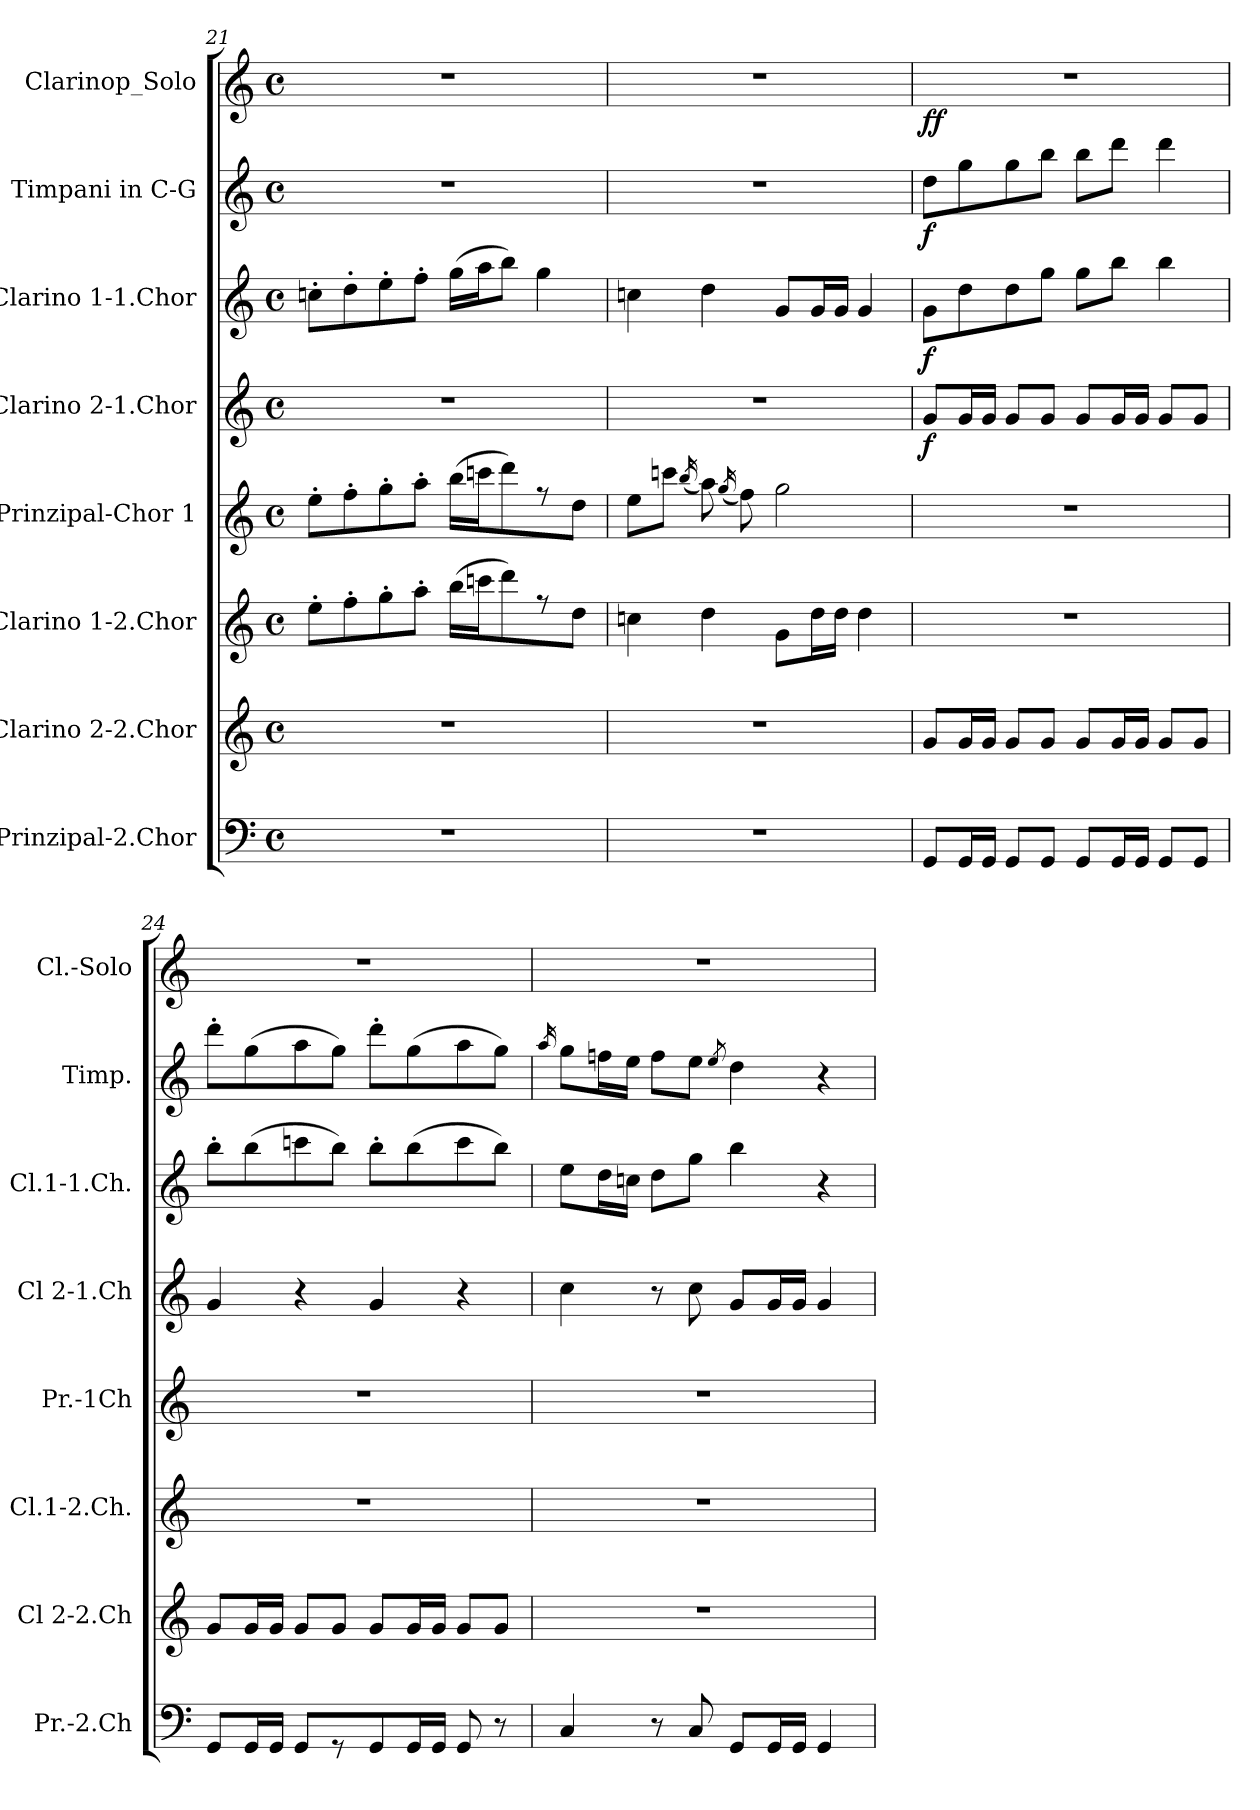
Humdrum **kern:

**kern	**kern	**kern	**kern	**kern	**dynam	**kern	**dynam	**kern	**dynam	**kern	**dynam
*part8	*part7	*part6	*part5	*part4	*part4	*part3	*part3	*part2	*part2	*part1	*part1
*staff8	*staff7	*staff6	*staff5	*staff4	*staff4	*staff3	*staff3	*staff2	*staff2	*staff1	*staff1
*I"Prinzipal-2.Chor	*I"Clarino 2-2.Chor	*I"Clarino 1-2.Chor	*I"Prinzipal-Chor 1	*I"Clarino 2-1.Chor	*	*I"Clarino 1-1.Chor	*	*I"Timpani in C-G	*	*I"Clarinop_Solo	*
*I'Pr.-2.Ch	*I'Cl 2-2.Ch	*I'Cl.1-2.Ch.	*I'Pr.-1Ch	*I'Cl 2-1.Ch	*	*I'Cl.1-1.Ch.	*	*I'Timp.	*	*I'Cl.-Solo	*
*clefF4	*clefG2	*clefG2	*clefG2	*clefG2	*	*clefG2	*	*clefG2	*	*clefG2	*
*	*	*ITrd1c2	*ITrd1c2	*	*	*ITrd1c2	*	*ITrd1c2	*	*	*
*M4/4	*M4/4	*M4/4	*M4/4	*M4/4	*	*M4/4	*	*M4/4	*	*M4/4	*
*met(c)	*met(c)	*met(c)	*met(c)	*met(c)	*	*met(c)	*	*met(c)	*	*met(c)	*
=21	=21	=21	=21	=21	=21	=21	=21	=21	=21	=21	=21
1r	1r	8dd'L	8dd'L	1r	.	8b-'L	.	1r	.	1r	.
.	.	8ee'	8ee'	.	.	8cc'	.	.	.	.	.
.	.	8ff'	8ff'	.	.	8dd'	.	.	.	.	.
.	.	8gg'J	8gg'J	.	.	8ee'J	.	.	.	.	.
.	.	(>16aaLL	(>16aaLL	.	.	(>16ffLL	.	.	.	.	.
.	.	16bb-J	16bb-J	.	.	16ggJ	.	.	.	.	.
.	.	8ccc)	8ccc)	.	.	8aaJ)	.	.	.	.	.
.	.	8r	8r	.	.	4ff	.	.	.	.	.
.	.	8ccJ	8ccJ	.	.	.	.	.	.	.	.
!!LO:LB:g=z
=22	=22	=22	=22	=22	=22	=22	=22	=22	=22	=22	=22
1r	1r	4b-	8ddL	1r	.	4b-	.	1r	.	1r	.
.	.	.	8bb-J	.	.	.	.	.	.	.	.
.	.	.	(>16qaa	.	.	.	.	.	.	.	.
.	.	4cc	8gg)	.	.	4cc	.	.	.	.	.
.	.	.	(>16qff	.	.	.	.	.	.	.	.
.	.	.	8ee)	.	.	.	.	.	.	.	.
.	.	8fL	2ff	.	.	8fL	.	.	.	.	.
.	.	16ccL	.	.	.	16fL	.	.	.	.	.
.	.	16ccJJ	.	.	.	16fJJ	.	.	.	.	.
.	.	4cc	.	.	.	4f	.	.	.	.	.
=23	=23	=23	=23	=23	=23	=23	=23	=23	=23	=23	=23
!	!	!	!	!	!LO:DY:b	!	!LO:DY:b	!	!LO:DY:b	!	!LO:DY:b
!	!	!	!	!	!	!	!	!	!	!	!LO:DY:n=1:b
8GGL	8gL	1r	1r	8gL	f	8fL	f	8ccL	f	1r	f f
16GGL	16gL	.	.	16gL	.	8cc	.	8ff	.	.	.
16GGJJ	16gJJ	.	.	16gJJ	.	.	.	.	.	.	.
8GGL	8gL	.	.	8gL	.	8cc	.	8ff	.	.	.
8GGJ	8gJ	.	.	8gJ	.	8ffJ	.	8aaJ	.	.	.
8GGL	8gL	.	.	8gL	.	8ffL	.	8aaL	.	.	.
16GGL	16gL	.	.	16gL	.	8aaJ	.	8cccJ	.	.	.
16GGJJ	16gJJ	.	.	16gJJ	.	.	.	.	.	.	.
8GGL	8gL	.	.	8gL	.	4aa	.	4ccc	.	.	.
8GGJ	8gJ	.	.	8gJ	.	.	.	.	.	.	.
=24	=24	=24	=24	=24	=24	=24	=24	=24	=24	=24	=24
8GGL	8gL	1r	1r	4g	.	8aa'L	.	8ccc'L	.	1r	.
16GGL	16gL	.	.	.	.	(>8aa	.	(>8ff	.	.	.
16GGJJ	16gJJ	.	.	.	.	.	.	.	.	.	.
8GGL	8gL	.	.	4r	.	8bb-	.	8gg	.	.	.
8r	8gJ	.	.	.	.	8aaJ)	.	8ffJ)	.	.	.
8GG	8gL	.	.	4g	.	8aa'L	.	8ccc'L	.	.	.
16GGL	16gL	.	.	.	.	(>8aa	.	(>8ff	.	.	.
16GGJJ	16gJJ	.	.	.	.	.	.	.	.	.	.
8GG	8gL	.	.	4r	.	8bb-	.	8gg	.	.	.
8r	8gJ	.	.	.	.	8aaJ)	.	8ffJ)	.	.	.
!!LO:LB:g=z
=25	=25	=25	=25	=25	=25	=25	=25	=25	=25	=25	=25
.	.	.	.	.	.	.	.	16qgg	.	.	.
4C	1r	1r	1r	4cc	.	8ddL	.	8ffL	.	1r	.
.	.	.	.	.	.	16ccL	.	16ee-L	.	.	.
.	.	.	.	.	.	16b-JJ	.	16ddJJ	.	.	.
8r	.	.	.	8r	.	8ccL	.	8ee-L	.	.	.
8C	.	.	.	8cc	.	8ffJ	.	8ddJ	.	.	.
.	.	.	.	.	.	.	.	8qdd	.	.	.
8GGL	.	.	.	8gL	.	4aa	.	4cc	.	.	.
16GGL	.	.	.	16gL	.	.	.	.	.	.	.
16GGJJ	.	.	.	16gJJ	.	.	.	.	.	.	.
4GG	.	.	.	4g	.	4r	.	4r	.	.	.
=	=	=	=	=	=	=	=	=	=	=	=
*-	*-	*-	*-	*-	*-	*-	*-	*-	*-	*-	*-
